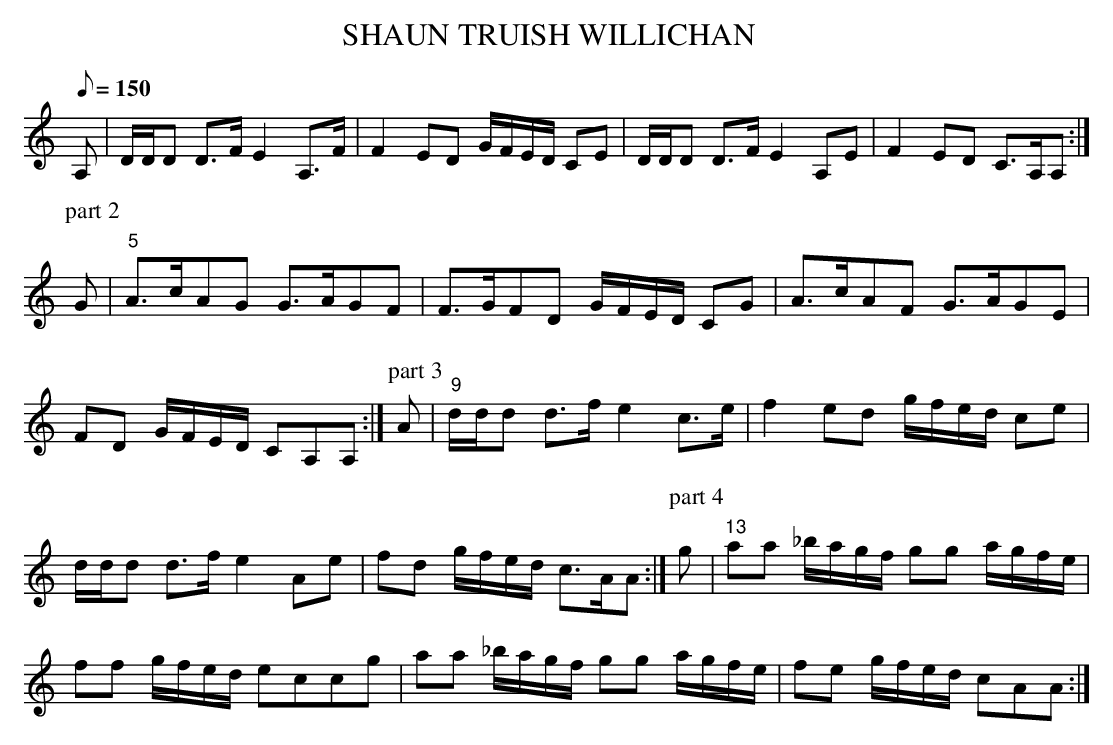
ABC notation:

X:1
T:SHAUN TRUISH WILLICHAN  \
Uillechain" (some kind of old trousers?). Not sure why the Chief -\
native speaker as he was - didn't offer some kind of translation\
(this is Scots Gaelic, not that much different from Irish). An online\
dictionary says "uillechain" means "angles", which doesn't seem to\
help.\
M:4/4\
L:1/8\
Q:150\
K:Am\
A,|D/D/D D>F E2 A,>F|F2  ED G/F/E/D/ CE|\\
D/D/D D>F E2 A,E|F2 ED C>A,A,:|\
P:part 2\
G|"5"A>cAG G>AGF|F>GFD G/F/E/D/ CG|\\
A>cAF G>AGE|FD G/F/E/D/ CA,A,:|\
P:part 3\
A|"9"d/d/d d>f e2 c>e|f2 ed g/f/e/d/ ce|\\
d/d/d d>f e2 Ae|fd g/f/e/d/ c>AA:|\
P:part 4\
g|"13"aa _b/a/g/f/ gg a/g/f/e/|ff g/f/e/d/ eccg|\\
aa _b/a/g/f/ gg a/g/f/e/|fe g/f/e/d/ cAA:|\
\
\
\
